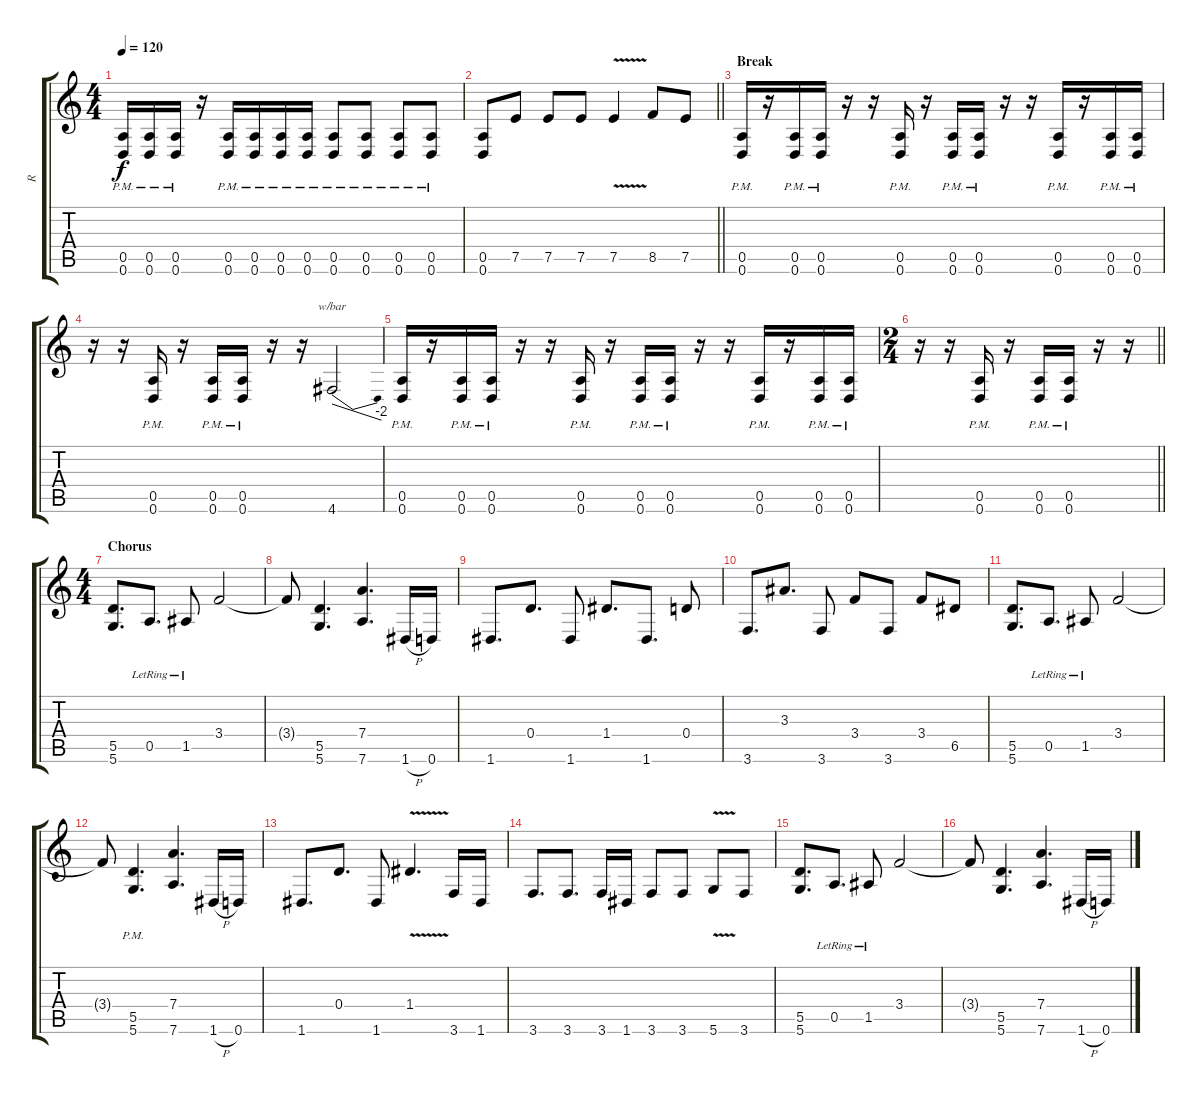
\track ("R" "R") {instrument distortionguitar}
\staff {score tabs}
\tuning (E4 B3 G3 D3 A2 D2) {hide}
\ts (4 4)
\tempo 120
\clef g2
\ks c
(0.5{pm} 0.6{pm}).16{dy f} (0.5{pm} 0.6{pm}).16 (0.5{pm} 0.6{pm}).16 r.16 (0.5{pm} 0.6{pm}).16 (0.5{pm} 0.6{pm}).16 (0.5{pm} 0.6{pm}).16 (0.5{pm} 0.6{pm}).16 (0.5{pm} 0.6{pm}).8 (0.5{pm} 0.6{pm}).8 (0.5{pm} 0.6{pm}).8 (0.5{pm} 0.6{pm}).8 |
\barLineRight lightlight
(0.5 0.6).8 7.5.8 7.5.8 7.5.8 7.5{v}.4 8.5.8 7.5.8 |
\section ("" "Break")
(0.5{pm} 0.6{pm}).16 r.16 (0.5{pm} 0.6{pm}).16 (0.5{pm} 0.6{pm}).16 r.16 r.16 (0.5{pm} 0.6{pm}).16 r.16 (0.5{pm} 0.6{pm}).16 (0.5{pm} 0.6{pm}).16 r.16 r.16 (0.5{pm} 0.6{pm}).16 r.16 (0.5{pm} 0.6{pm}).16 (0.5{pm} 0.6{pm}).16 |
r.16 r.16 (0.5{pm} 0.6{pm}).16 r.16 (0.5{pm} 0.6{pm}).16 (0.5{pm} 0.6{pm}).16 r.16 r.16 4.6.2{tbe (dive default 0 0 60 -8)} |
(0.5{pm} 0.6{pm}).16 r.16 (0.5{pm} 0.6{pm}).16 (0.5{pm} 0.6{pm}).16 r.16 r.16 (0.5{pm} 0.6{pm}).16 r.16 (0.5{pm} 0.6{pm}).16 (0.5{pm} 0.6{pm}).16 r.16 r.16 (0.5{pm} 0.6{pm}).16 r.16 (0.5{pm} 0.6{pm}).16 (0.5{pm} 0.6{pm}).16 |
\ts (2 4)
\barLineRight lightlight
r.16 r.16 (0.5{pm} 0.6{pm}).16 r.16 (0.5{pm} 0.6{pm}).16 (0.5{pm} 0.6{pm}).16 r.16 r.16 |
\ts (4 4)
\section ("" "Chorus")
(5.5 5.6).8{d} 0.5{lr}.8{d} 1.5{lr}.8 3.4.2 |
3.4{t}.8 (5.5 5.6).4{d} (7.4 7.6).4{d} 1.6{h}.16 0.6.16 |
1.6.8{d} 0.4.8{d} 1.6.8 1.4.8{d} 1.6.8{d} 0.4.8 |
3.6.8{d} 3.3.8{d} 3.6.8 3.4.8 3.6.8 3.4.8 6.5.8 |
(5.5 5.6).8{d} 0.5{lr}.8{d} 1.5{lr}.8 3.4.2 |
3.4{t}.8 (5.5{pm} 5.6{pm}).4{d} (7.4 7.6).4{d} 1.6{h}.16 0.6.16 |
1.6.8{d} 0.4.8{d} 1.6.8 1.4{v}.4{d} 3.6.16 1.6.16 |
3.6.8{d} 3.6.8{d} 3.6.16 1.6.16 3.6.8 3.6.8 5.6{v}.8 3.6.8 |
(5.5 5.6).8{d} 0.5{lr}.8{d} 1.5{lr}.8 3.4.2 |
3.4{t}.8 (5.5 5.6).4{d} (7.4 7.6).4{d} 1.6{h}.16 0.6.16
